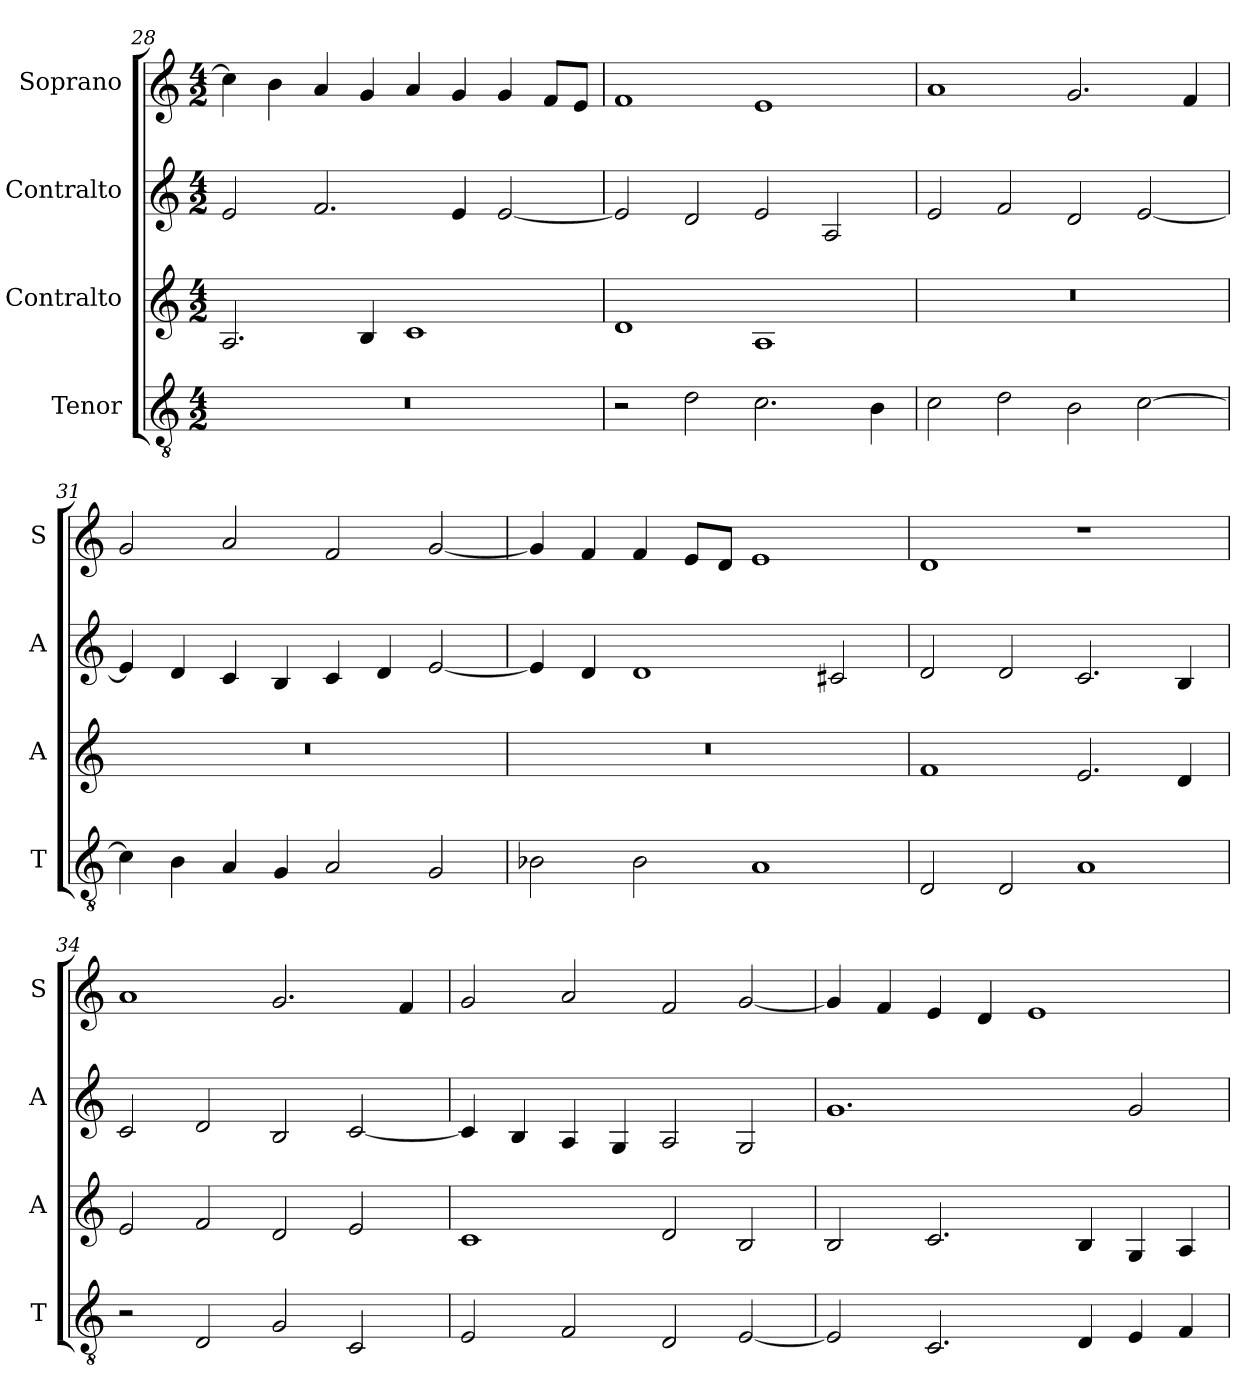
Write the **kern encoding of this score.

**kern	**kern	**kern	**kern
*part4	*part3	*part2	*part1
*staff4	*staff3	*staff2	*staff1
*I"Tenor	*I"Contralto	*I"Contralto	*I"Soprano
*I'T	*I'A	*I'A	*I'S
*clefGv2	*clefG2	*clefG2	*clefG2
*k[]	*k[]	*k[]	*k[]
*A:aeo	*A:aeo	*A:aeo	*A:aeo
*M4/2	*M4/2	*M4/2	*M4/2
=28	=28	=28	=28
0r	2.A	2e	4cc]
.	.	.	4b
.	.	2.f	4a
.	4B	.	4g
.	1c	.	4a
.	.	4e	4g
.	.	[2e	4g
.	.	.	8f/L
.	.	.	8e/J
=29	=29	=29	=29
2r	1d	2e]	1f
2d	.	2d	.
2.c	1A	2e	1e
.	.	2A	.
4B	.	.	.
=30	=30	=30	=30
2c	0r	2e	1a
2d	.	2f	.
2B	.	2d	2.g
[2c	.	[2e	.
.	.	.	4f
=31	=31	=31	=31
4c]	0r	4e]	2g
4B	.	4d	.
4A	.	4c	2a
4G	.	4B	.
2A	.	4c	2f
.	.	4d	.
2G	.	[2e	[2g
=32	=32	=32	=32
2B-X	0r	4e]	4g]
.	.	4d	4f
2B-	.	1d	4f
.	.	.	8e/L
.	.	.	8d/J
1A	.	.	1e
.	.	2c#X	.
=33	=33	=33	=33
2D	1f	2d	1d
2D	.	2d	.
1A	2.e	2.c	1r
.	4d	4B	.
=34	=34	=34	=34
2r	2e	2c	1a
2D	2f	2d	.
2G	2d	2B	2.g
2C	2e	[2c	.
.	.	.	4f
=35	=35	=35	=35
2E	1c	4c]	2g
.	.	4B	.
2F	.	4A	2a
.	.	4G	.
2D	2d	2A	2f
[2E	2B	2G	[2g
=36	=36	=36	=36
2E]	2B	1.g	4g]
.	.	.	4f
2.C	2.c	.	4e
.	.	.	4d
.	.	.	1e
4D	4B	.	.
4E	4G	2g	.
4F	4A	.	.
=	=	=	=
*-	*-	*-	*-
